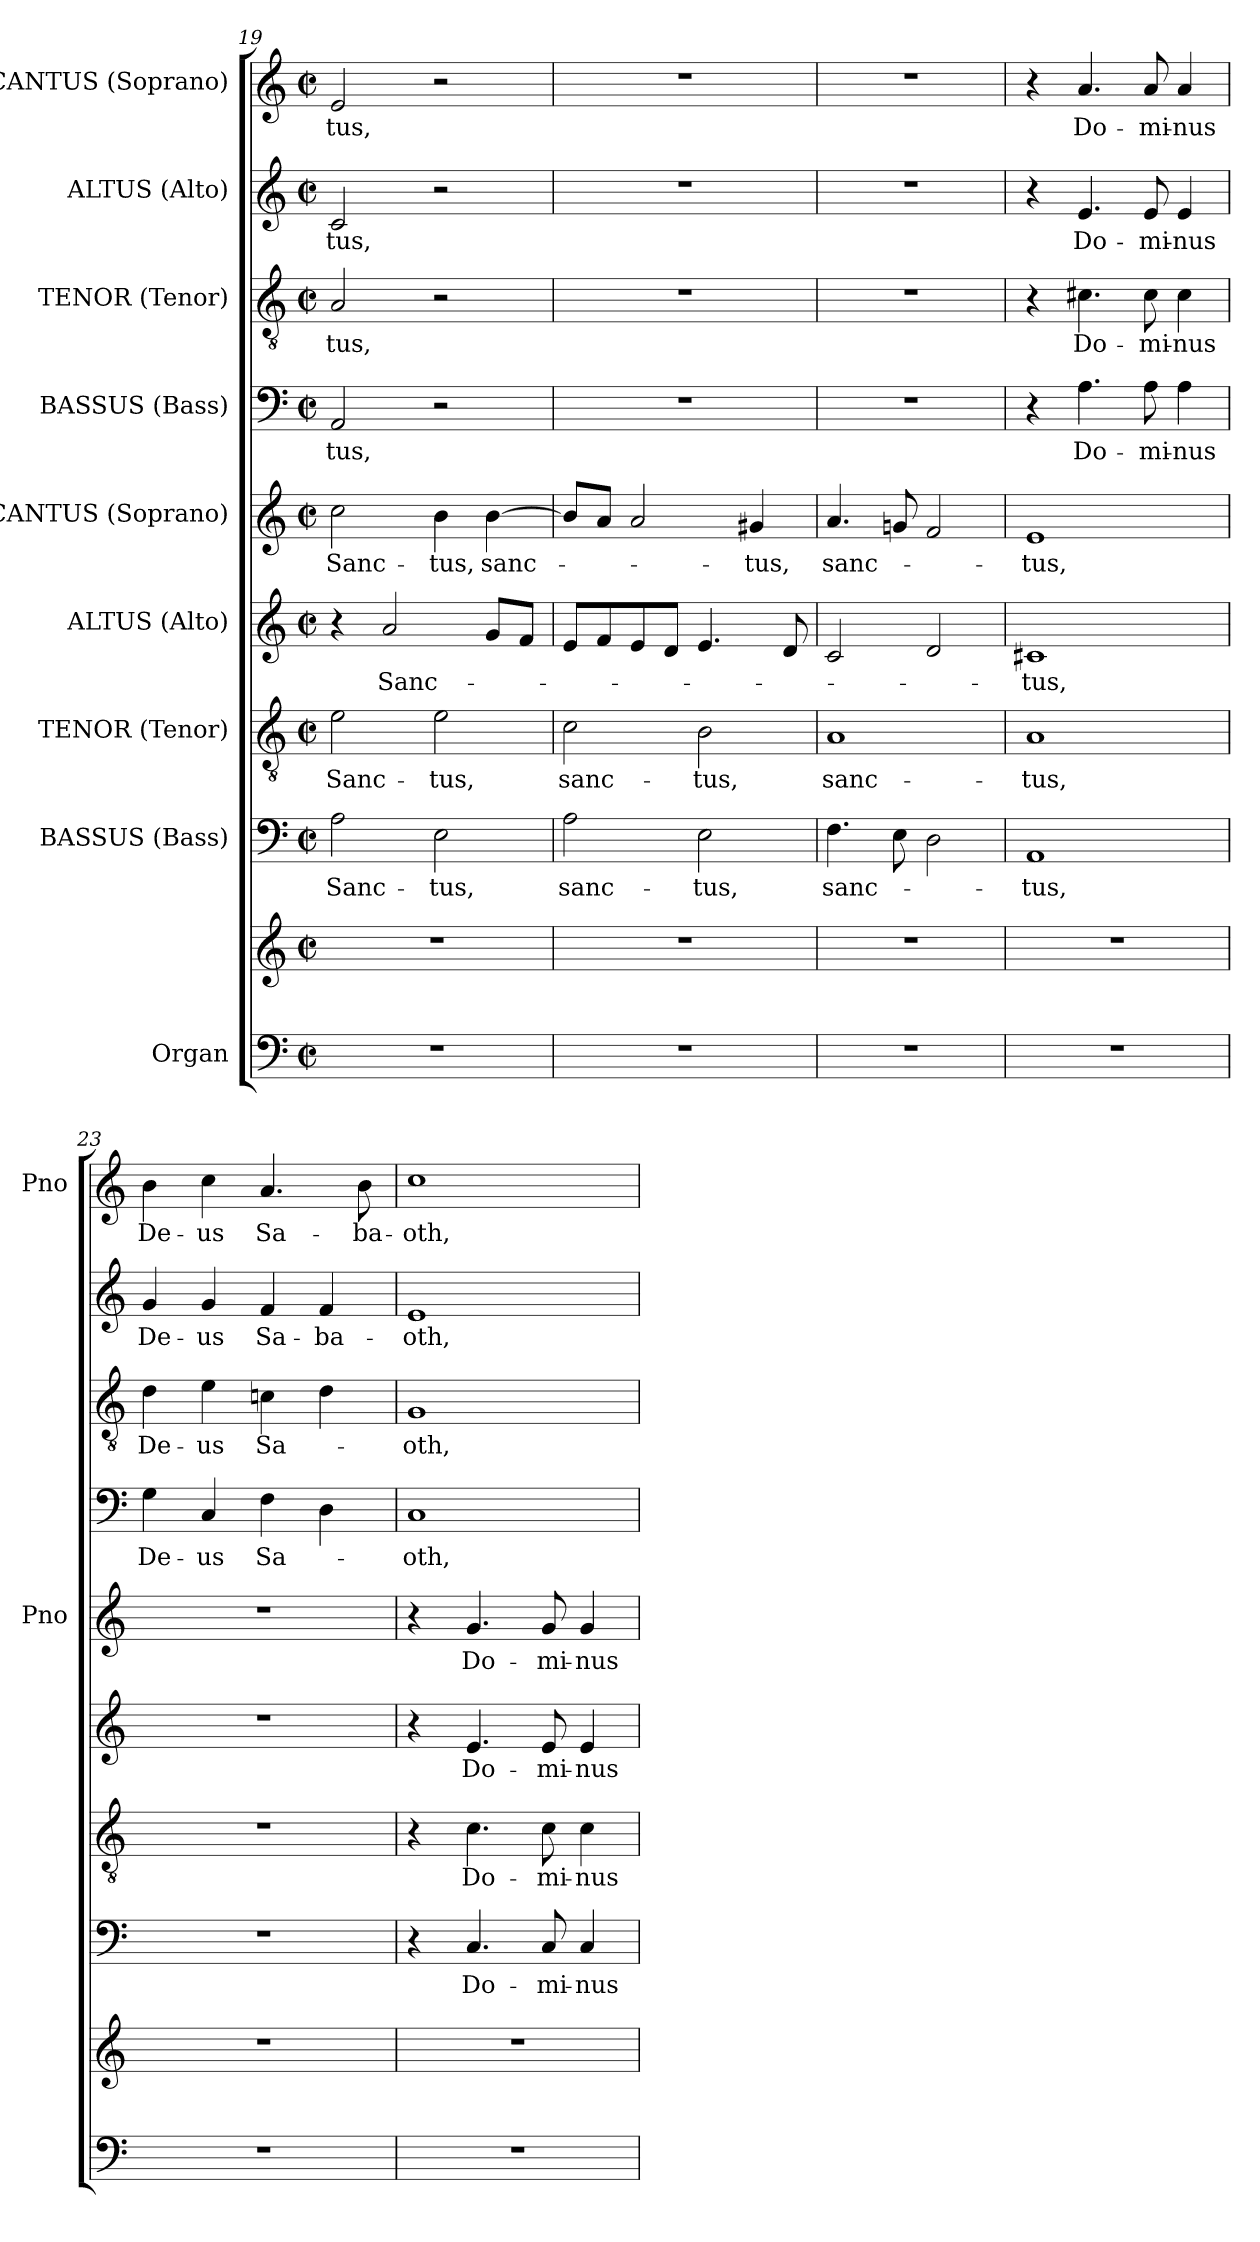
**kern	**kern	**kern	**text	**kern	**text	**kern	**text	**kern	**text	**kern	**text	**kern	**text	**kern	**text	**kern	**text
*part9	*part9	*part8	*part8	*part7	*part7	*part6	*part6	*part5	*part5	*part4	*part4	*part3	*part3	*part2	*part2	*part1	*part1
*staff10	*staff9	*staff8	*staff8	*staff7	*staff7	*staff6	*staff6	*staff5	*staff5	*staff4	*staff4	*staff3	*staff3	*staff2	*staff2	*staff1	*staff1
*I"Organ	*	*I"BASSUS (Bass)	*	*I"TENOR (Tenor)	*	*I"ALTUS (Alto)	*	*I"CANTUS (Soprano)	*	*I"BASSUS (Bass)	*	*I"TENOR (Tenor)	*	*I"ALTUS (Alto)	*	*I"CANTUS (Soprano)	*
*	*	*	*	*	*	*	*	*I'Pno	*	*	*	*	*	*	*	*I'Pno	*
!!LO:LB:g=z
*clefF4	*clefG2	*clefF4	*	*clefGv2	*	*clefG2	*	*clefG2	*	*clefF4	*	*clefGv2	*	*clefG2	*	*clefG2	*
*k[]	*k[]	*k[]	*	*k[]	*	*k[]	*	*k[]	*	*k[]	*	*k[]	*	*k[]	*	*k[]	*
*a:	*a:	*a:	*	*a:	*	*a:	*	*a:	*	*a:	*	*a:	*	*a:	*	*a:	*
*M2/2	*M2/2	*M2/2	*	*M2/2	*	*M2/2	*	*M2/2	*	*M2/2	*	*M2/2	*	*M2/2	*	*M2/2	*
*met(c|)	*met(c|)	*met(c|)	*	*met(c|)	*	*met(c|)	*	*met(c|)	*	*met(c|)	*	*met(c|)	*	*met(c|)	*	*met(c|)	*
=19	=19	=19	=19	=19	=19	=19	=19	=19	=19	=19	=19	=19	=19	=19	=19	=19	=19
1r	1r	2A\	Sanc-	2e\	Sanc-	4r	.	2cc\	Sanc-	2AA/	-­tus,	2A/	-­tus,	2c/	-­tus,	2e/	-­tus,
.	.	.	.	.	.	2a/	Sanc-	.	.	.	.	.	.	.	.	.	.
.	.	2E\	-tus,	2e\	-tus,	.	.	4b\	-tus,	2r	.	2r	.	2r	.	2r	.
.	.	.	.	.	.	8g/L	.	[4b\	sanc-	.	.	.	.	.	.	.	.
.	.	.	.	.	.	8f/J	.	.	.	.	.	.	.	.	.	.	.
=20	=20	=20	=20	=20	=20	=20	=20	=20	=20	=20	=20	=20	=20	=20	=20	=20	=20
1r	1r	2A\	sanc-	2c\	sanc-	8e/L	.	8b/L]	.	1r	.	1r	.	1r	.	1r	.
.	.	.	.	.	.	8f/	.	8a/J	.	.	.	.	.	.	.	.	.
.	.	.	.	.	.	8e/	.	2a/	.	.	.	.	.	.	.	.	.
.	.	.	.	.	.	8d/J	.	.	.	.	.	.	.	.	.	.	.
.	.	2E\	-tus,	2B\	-tus,	4.e/	.	.	.	.	.	.	.	.	.	.	.
.	.	.	.	.	.	.	.	4g#X/	-tus,	.	.	.	.	.	.	.	.
.	.	.	.	.	.	8d/	.	.	.	.	.	.	.	.	.	.	.
=21	=21	=21	=21	=21	=21	=21	=21	=21	=21	=21	=21	=21	=21	=21	=21	=21	=21
1r	1r	4.F\	sanc-	1A	sanc-	2c/	.	4.a/	sanc-	1r	.	1r	.	1r	.	1r	.
.	.	8E\	.	.	.	.	.	8gn/	.	.	.	.	.	.	.	.	.
.	.	2D\	.	.	.	2d/	.	2f/	.	.	.	.	.	.	.	.	.
=22	=22	=22	=22	=22	=22	=22	=22	=22	=22	=22	=22	=22	=22	=22	=22	=22	=22
1r	1r	1AA	-tus,	1A	-tus,	1c#X	-tus,	1e	-tus,	4r	.	4r	.	4r	.	4r	.
.	.	.	.	.	.	.	.	.	.	4.A\	Do-	4.c#X\	Do-	4.e/	-Do-	4.a/	Do-
.	.	.	.	.	.	.	.	.	.	8A\	-mi-	8c#\	-mi-	8e/	-mi-	8a/	-mi-
.	.	.	.	.	.	.	.	.	.	4A\	-nus	4c#\	-nus	4e/	nus	4a/	-nus
=23	=23	=23	=23	=23	=23	=23	=23	=23	=23	=23	=23	=23	=23	=23	=23	=23	=23
1r	1r	1r	.	1r	.	1r	.	1r	.	4G\	De-	4d\	De-	4g/	-De-	4b\	De-
.	.	.	.	.	.	.	.	.	.	4C/	-us	4e\	-us	4g/	us	4cc\	-us
.	.	.	.	.	.	.	.	.	.	4F\	Sa-	4cn\	Sa-	4f/	-Sa-	4.a/	Sa-
.	.	.	.	.	.	.	.	.	.	4D\	.	4d\	.	4f/	-ba-	.	.
.	.	.	.	.	.	.	.	.	.	.	.	.	.	.	.	8b\	-ba-
=24	=24	=24	=24	=24	=24	=24	=24	=24	=24	=24	=24	=24	=24	=24	=24	=24	=24
1r	1r	4r	.	4r	.	4r	.	4r	.	1C	-oth,	1G	-oth,	1e	oth,	1cc	-oth,
.	.	4.C/	Do-	4.c\	Do-	4.e/	Do-	4.g/	Do-	.	.	.	.	.	.	.	.
.	.	8C/	-mi-	8c\	-mi-	8e/	-mi-	8g/	-mi-	.	.	.	.	.	.	.	.
.	.	4C/	-nus	4c\	-nus	4e/	-nus	4g/	-nus	.	.	.	.	.	.	.	.
=	=	=	=	=	=	=	=	=	=	=	=	=	=	=	=	=	=
*-	*-	*-	*-	*-	*-	*-	*-	*-	*-	*-	*-	*-	*-	*-	*-	*-	*-
